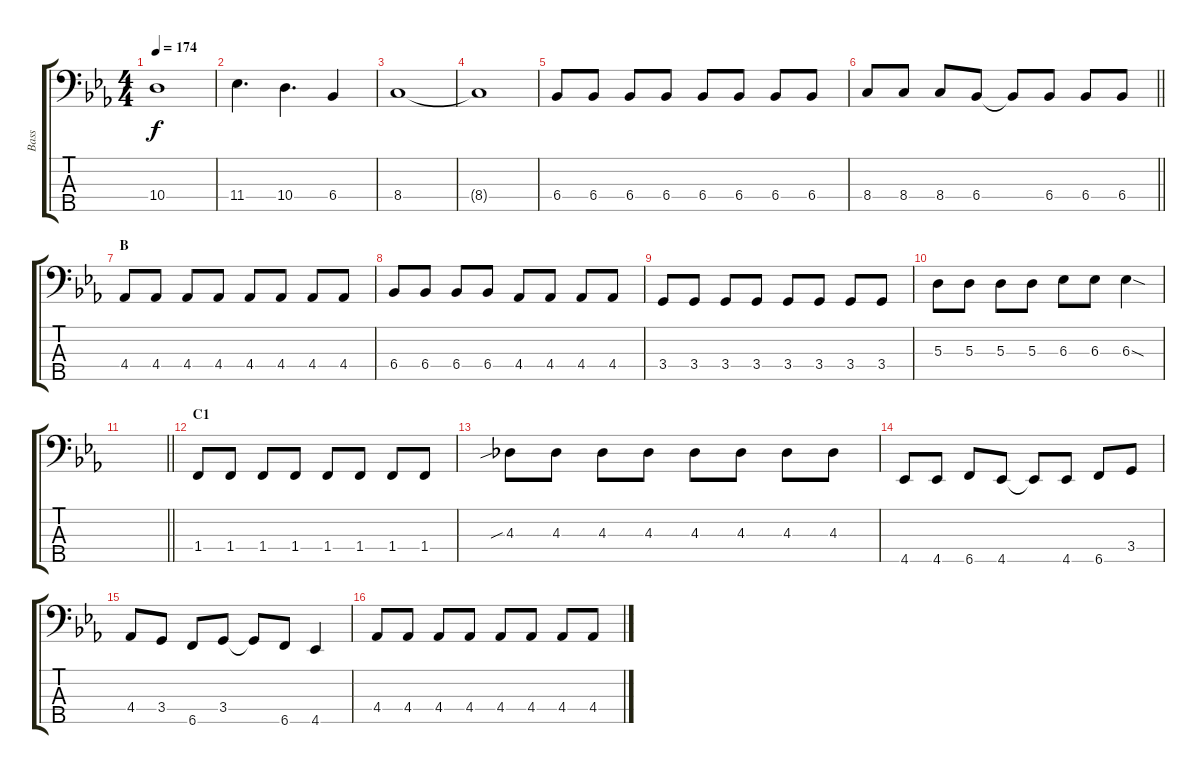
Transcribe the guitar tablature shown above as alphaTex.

\track ("Bass" "Bass") {instrument electricbassfinger}
\staff {score tabs}
\tuning (G2 D2 A1 E1 B0) {hide}
\ts (4 4)
\tempo 174
\clef f4
\ks eb
10.4.1{dy f} |
11.4.4{d} 10.4.4{d} 6.4.4 |
8.4.1 |
8.4{t}.1 |
6.4.8 6.4.8 6.4.8 6.4.8 6.4.8 6.4.8 6.4.8 6.4.8 |
\barLineRight lightlight
8.4.8 8.4.8 8.4.8 6.4.8 6.4{t}.8 6.4.8 6.4.8 6.4.8 |
\section ("" "B")
4.4.8 4.4.8 4.4.8 4.4.8 4.4.8 4.4.8 4.4.8 4.4.8 |
6.4.8 6.4.8 6.4.8 6.4.8 4.4.8 4.4.8 4.4.8 4.4.8 |
3.4.8 3.4.8 3.4.8 3.4.8 3.4.8 3.4.8 3.4.8 3.4.8 |
5.3.8 5.3.8 5.3.8 5.3.8 6.3.8 6.3.8 6.3{sod}.4 |
\barLineRight lightlight
|
\section ("" "C1")
1.4.8 1.4.8 1.4.8 1.4.8 1.4.8 1.4.8 1.4.8 1.4.8 |
4.3{sib}.8 4.3.8 4.3.8 4.3.8 4.3.8 4.3.8 4.3.8 4.3.8 |
4.5.8 4.5.8 6.5.8 4.5.8 4.5{t}.8 4.5.8 6.5.8 3.4.8 |
4.4.8 3.4.8 6.5.8 3.4.8 3.4{t}.8 6.5.8 4.5.4 |
4.4.8 4.4.8 4.4.8 4.4.8 4.4.8 4.4.8 4.4.8 4.4.8
